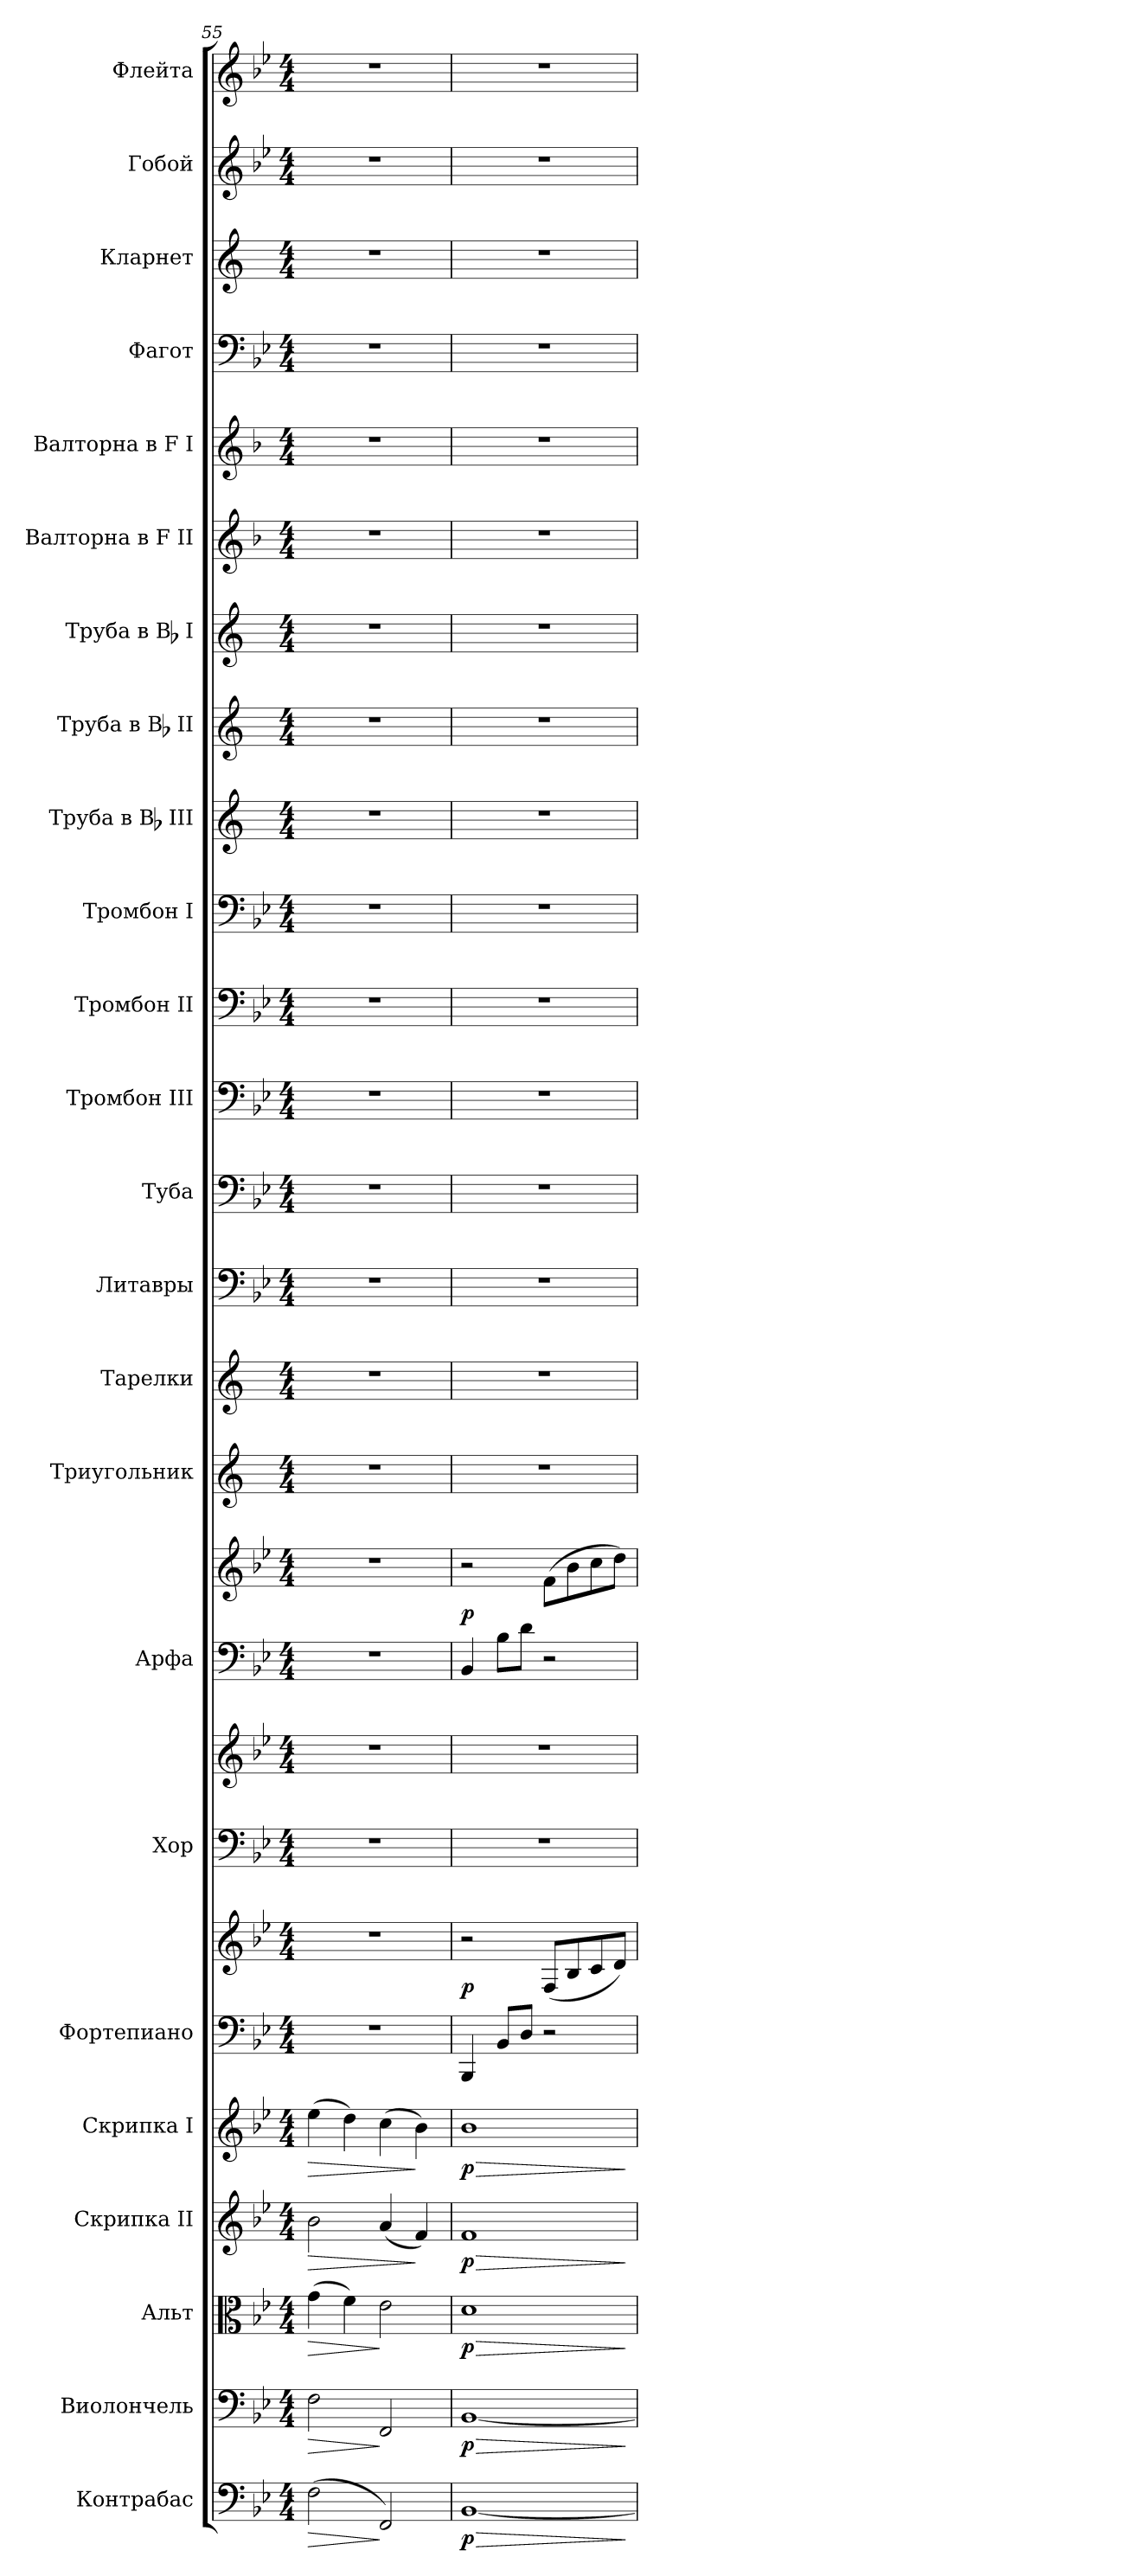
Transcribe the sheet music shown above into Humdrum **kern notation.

**kern	**dynam	**kern	**dynam	**kern	**dynam	**kern	**dynam	**kern	**dynam	**kern	**kern	**dynam	**kern	**kern	**kern	**kern	**dynam	**kern	**kern	**kern	**kern	**kern	**kern	**kern	**kern	**kern	**kern	**kern	**kern	**kern	**kern	**kern	**kern
*part24	*part24	*part23	*part23	*part22	*part22	*part21	*part21	*part20	*part20	*part19	*part19	*part19	*part18	*part18	*part17	*part17	*part17	*part16	*part15	*part14	*part13	*part12	*part11	*part10	*part9	*part8	*part7	*part6	*part5	*part4	*part3	*part2	*part1
*staff27	*staff27	*staff26	*staff26	*staff25	*staff25	*staff24	*staff24	*staff23	*staff23	*staff22	*staff21	*staff21/22	*staff20	*staff19	*staff18	*staff17	*staff17/18	*staff16	*staff15	*staff14	*staff13	*staff12	*staff11	*staff10	*staff9	*staff8	*staff7	*staff6	*staff5	*staff4	*staff3	*staff2	*staff1
*I"Контрабас	*	*I"Виолончель	*	*I"Альт	*	*I"Скрипка II	*	*I"Скрипка I	*	*I"Фортепиано	*	*	*I"Хор	*	*I"Арфа	*	*	*I"Триугольник	*I"Тарелки	*I"Литавры	*I"Туба	*I"Тромбон III	*I"Тромбон II	*I"Тромбон I	*I"Труба в Bb III	*I"Труба в Bb II	*I"Труба в Bb I	*I"Валторна в F II	*I"Валторна в F I	*I"Фагот	*I"Кларнет	*I"Гобой	*I"Флейта
*	*	*	*	*	*	*	*	*	*	*	*	*	*	*	*	*	*	*	*	*	*	*I'Тромб. III	*I'Тромб. II	*I'Тромб. I	*I'Тр. III	*I'Тр. II	*I'Тр. I	*I'Валт. II	*I'Влт. I	*	*	*	*
*clefF4	*	*clefF4	*	*clefC3	*	*clefG2	*	*clefG2	*	*clefF4	*clefG2	*	*clefF4	*clefG2	*clefF4	*clefG2	*	*clefG2	*clefG2	*clefF4	*clefF4	*clefF4	*clefF4	*clefF4	*clefG2	*clefG2	*clefG2	*clefG2	*clefG2	*clefF4	*clefG2	*clefG2	*clefG2
*ITrd7c12	*	*	*	*	*	*	*	*	*	*	*	*	*	*	*	*	*	*	*	*	*	*	*	*	*ITrd1c2	*ITrd1c2	*ITrd1c2	*ITrd4c7	*ITrd4c7	*	*ITrd1c2	*	*
*k[b-e-]	*	*k[b-e-]	*	*k[b-e-]	*	*k[b-e-]	*	*k[b-e-]	*	*k[b-e-]	*k[b-e-]	*	*k[b-e-]	*k[b-e-]	*k[b-e-]	*k[b-e-]	*	*k[]	*k[]	*k[b-e-]	*k[b-e-]	*k[b-e-]	*k[b-e-]	*k[b-e-]	*k[b-e-]	*k[b-e-]	*k[b-e-]	*k[b-e-]	*k[b-e-]	*k[b-e-]	*k[b-e-]	*k[b-e-]	*k[b-e-]
*B-:	*	*B-:	*	*B-:	*	*B-:	*	*B-:	*	*B-:	*B-:	*	*B-:	*B-:	*B-:	*B-:	*	*C:	*C:	*B-:	*B-:	*B-:	*B-:	*B-:	*B-:	*B-:	*B-:	*B-:	*B-:	*B-:	*B-:	*B-:	*B-:
*M4/4	*	*M4/4	*	*M4/4	*	*M4/4	*	*M4/4	*	*M4/4	*M4/4	*	*M4/4	*M4/4	*M4/4	*M4/4	*	*M4/4	*M4/4	*M4/4	*M4/4	*M4/4	*M4/4	*M4/4	*M4/4	*M4/4	*M4/4	*M4/4	*M4/4	*M4/4	*M4/4	*M4/4	*M4/4
=55	=55	=55	=55	=55	=55	=55	=55	=55	=55	=55	=55	=55	=55	=55	=55	=55	=55	=55	=55	=55	=55	=55	=55	=55	=55	=55	=55	=55	=55	=55	=55	=55	=55
!	!LO:HP:b	!	!LO:HP:b	!	!LO:HP:b	!	!LO:HP:b	!	!LO:HP:b	!	!	!	!	!	!	!	!	!	!	!	!	!	!	!	!	!	!	!	!	!	!	!	!
(2FFi\	>	2Fi\	>	(4gi\	>	2b-i\	>	(4ee-i\	>	1r	1r	.	1r	1r	1r	1r	.	1r	1r	1r	1r	1r	1r	1r	1r	1r	1r	1r	1r	1r	1r	1r	1r
.	.	.	.	4fi\)	.	.	.	4ddi\)	.	.	.	.	.	.	.	.	.	.	.	.	.	.	.	.	.	.	.	.	.	.	.	.	.
2FFFi/)	]	2FFi/	]	2e-i\	]	(4ai/	.	(4cci\	.	.	.	.	.	.	.	.	.	.	.	.	.	.	.	.	.	.	.	.	.	.	.	.	.
.	.	.	.	.	.	4fi/)	]	4b-i\)	]	.	.	.	.	.	.	.	.	.	.	.	.	.	.	.	.	.	.	.	.	.	.	.	.
=56	=56	=56	=56	=56	=56	=56	=56	=56	=56	=56	=56	=56	=56	=56	=56	=56	=56	=56	=56	=56	=56	=56	=56	=56	=56	=56	=56	=56	=56	=56	=56	=56	=56
!	!LO:HP:b	!	!LO:HP:b	!	!LO:HP:b	!	!LO:HP:b	!	!LO:HP:b	!	!	!	!	!	!	!	!	!	!	!	!	!	!	!	!	!	!	!	!	!	!	!	!
[<1BBB-i	> p	[<1BB-i	> p	1di	> p	1fi	> p	1b-i	> p	4BBB-i/	2r	p	1r	1r	4BB-i/	2r	p	1r	1r	1r	1r	1r	1r	1r	1r	1r	1r	1r	1r	1r	1r	1r	1r
.	.	.	.	.	.	.	.	.	.	8BB-i/L	.	.	.	.	8B-i\L	.	.	.	.	.	.	.	.	.	.	.	.	.	.	.	.	.	.
.	.	.	.	.	.	.	.	.	.	8Di/J	.	.	.	.	8di\J	.	.	.	.	.	.	.	.	.	.	.	.	.	.	.	.	.	.
.	.	.	.	.	.	.	.	.	.	2r	(8Fi/L	.	.	.	2r	(8fi\L	.	.	.	.	.	.	.	.	.	.	.	.	.	.	.	.	.
.	.	.	.	.	.	.	.	.	.	.	8B-i/	.	.	.	.	8b-i\	.	.	.	.	.	.	.	.	.	.	.	.	.	.	.	.	.
.	.	.	.	.	.	.	.	.	.	.	8ci/	.	.	.	.	8cci\	.	.	.	.	.	.	.	.	.	.	.	.	.	.	.	.	.
.	.	.	.	.	.	.	.	.	.	.	8di/J)	.	.	.	.	8ddi\J)	.	.	.	.	.	.	.	.	.	.	.	.	.	.	.	.	.
.	]	.	]	.	]	.	]	.	]	.	.	.	.	.	.	.	.	.	.	.	.	.	.	.	.	.	.	.	.	.	.	.	.
=	=	=	=	=	=	=	=	=	=	=	=	=	=	=	=	=	=	=	=	=	=	=	=	=	=	=	=	=	=	=	=	=	=
*-	*-	*-	*-	*-	*-	*-	*-	*-	*-	*-	*-	*-	*-	*-	*-	*-	*-	*-	*-	*-	*-	*-	*-	*-	*-	*-	*-	*-	*-	*-	*-	*-	*-
